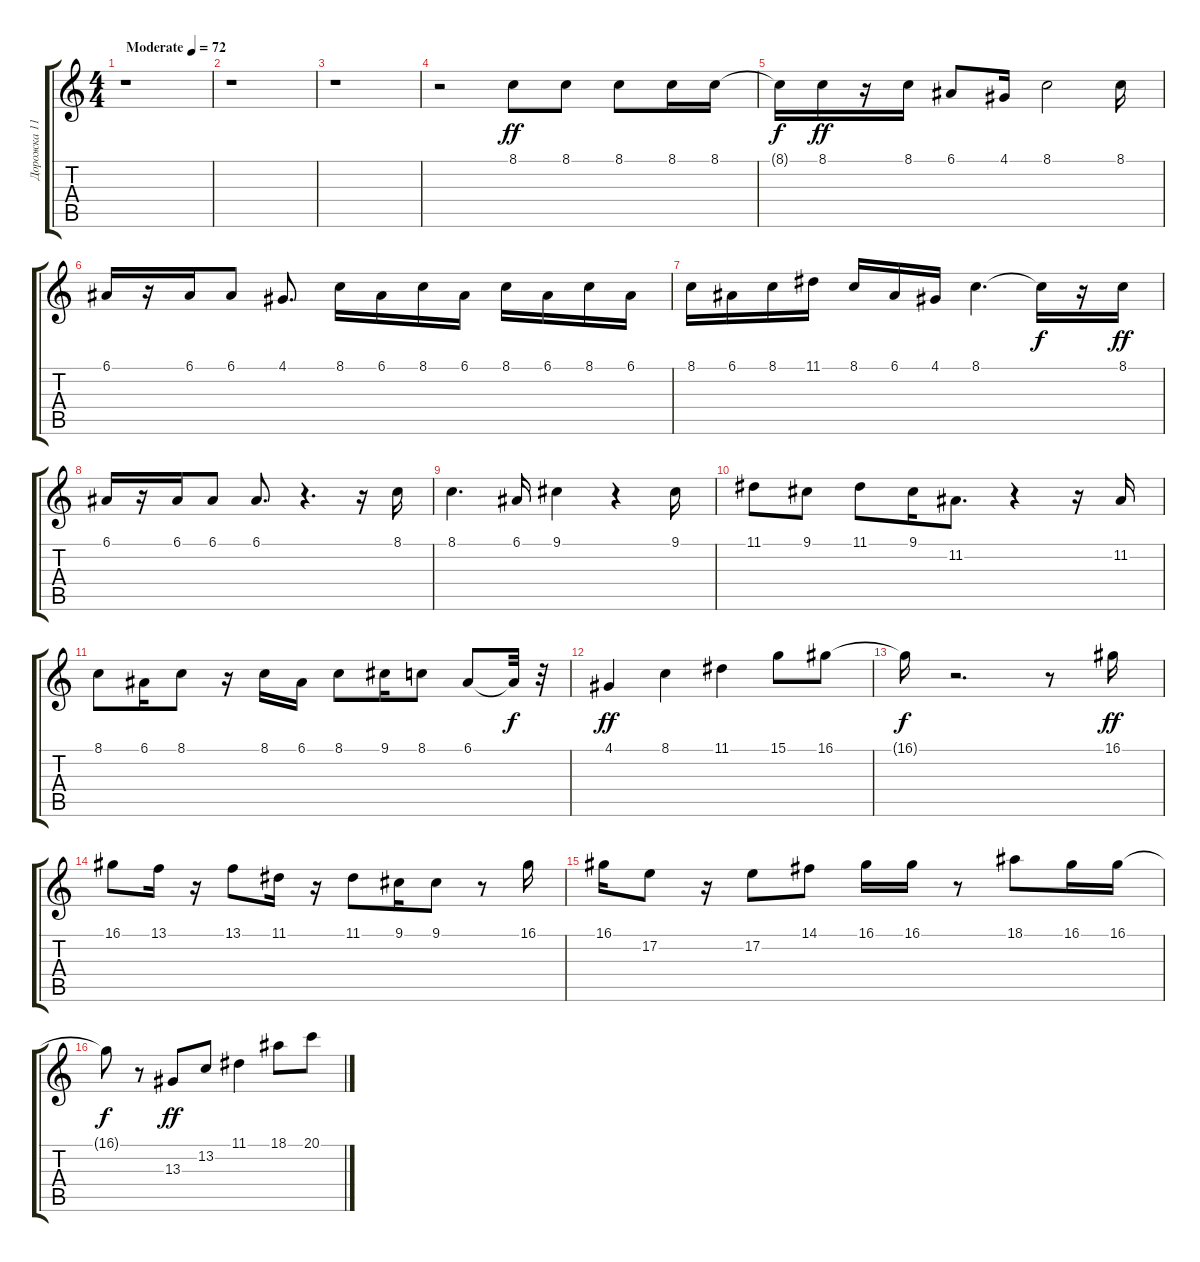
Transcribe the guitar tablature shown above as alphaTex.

\track ("Дорожка 11" "Дорожка 11") {instrument stringensemble1}
\staff {score tabs}
\tuning (E4 B3 G3 D3 A2 E2) {hide}
\ts (4 4)
\tempo (72 "Moderate")
\clef g2
\ks c
r.1{dy ff instrument stringensemble1} |
r.1 |
r.1 |
r.2 8.1.8 8.1.8 8.1.8 8.1.16 8.1.16 |
8.1{t}.16{dy f} 8.1.16{dy ff} r.16 8.1.16 6.1.8 4.1.16 8.1.2 8.1.16 |
6.1.16 r.16 6.1.16 6.1.8 4.1.8{d} 8.1.16 6.1.16 8.1.16 6.1.16 8.1.16 6.1.16 8.1.16 6.1.16 |
8.1.16 6.1.16 8.1.16 11.1.16 8.1.16 6.1.16 4.1.16 8.1.4{d} 8.1{t}.16{dy f} r.16 8.1.16{dy ff} |
6.1.16 r.16 6.1.16 6.1.8 6.1.8{d} r.4{d} r.16 8.1.16 |
8.1.4{d} 6.1.16 9.1.4 r.4 9.1.16 |
11.1.8 9.1.8 11.1.8 9.1.16 11.2.8{d} r.4 r.16 11.2.16 |
8.1.8 6.1.16 8.1.8 r.16 8.1.16 6.1.16 8.1.8 9.1.16 8.1.8 6.1.8 6.1{t}.32{dy f} r.32 |
4.1.4{dy ff} 8.1.4 11.1.4 15.1.8 16.1.8 |
16.1{t}.16{dy f} r.2{d} r.8 16.1.16{dy ff} |
16.1.8 13.1.16 r.16 13.1.8 11.1.16 r.16 11.1.8 9.1.16 9.1.8 r.8 16.1.16 |
16.1.16 17.2.8 r.16 17.2.8 14.1.8 16.1.16 16.1.16 r.8 18.1.8 16.1.16 16.1.16 |
16.1{t}.8{dy f} r.8 13.3.8{dy ff} 13.2.8 11.1.4 18.1.8 20.1.8
